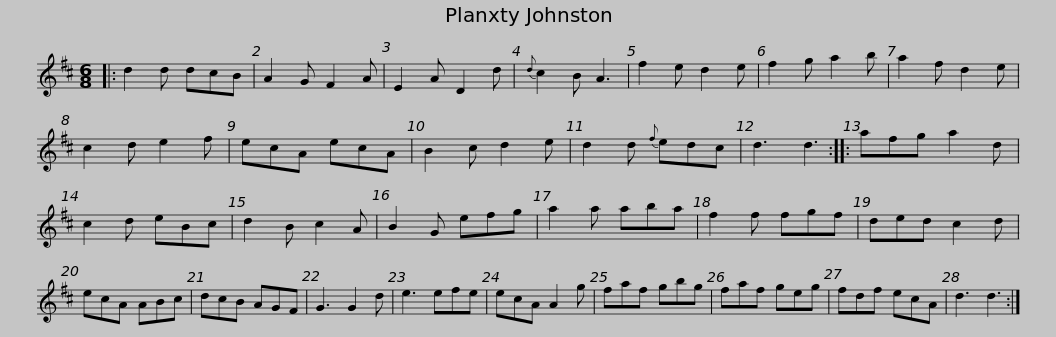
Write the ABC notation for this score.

X:1
L:1/8
M:6/8
I:linebreak $
K:D
V:1 treble
V:1
|: d2 d dcB | A2 G F2 A | E2 A D2 d |{d} c2 B A3 | f2 e d2 e | %5
 f2 g a2 b | a2 f d2 e | c2 d e2 f | ecA ecA |$ B2 c d2 e | %10
 d2 d{f} edc | d3 d3 :: afg a2 d | c2 d eBc | d2 B c2 A | %15
 B2 G efg | a2 a aba |$ f2 f fgf | ded c2 d | ecA ABc | %20
 dcB AGF | G3 G2 d | e3 efe | ecA A2 g | faf gbg |$ %25
 faf geg | fdf ecA | d3 d3 :| %28
